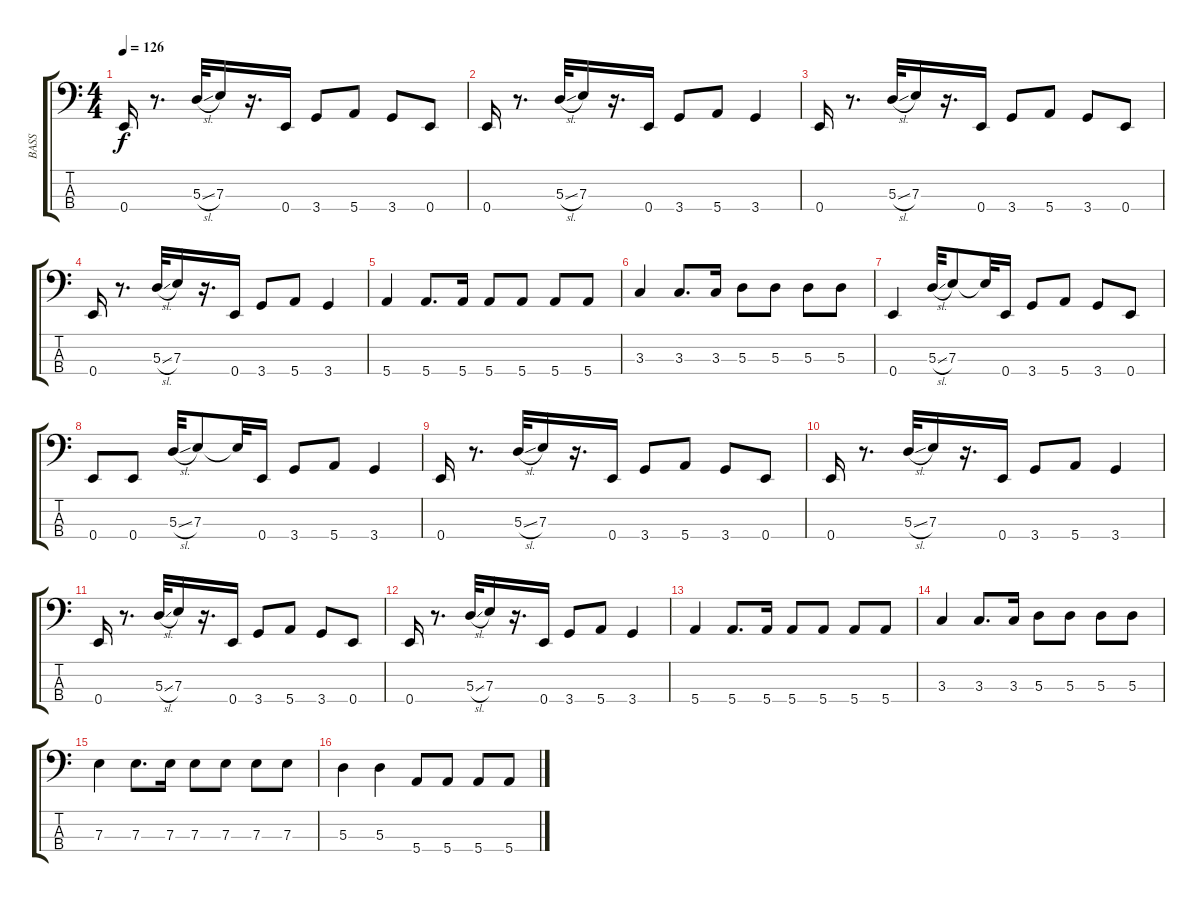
\track ("BASS" "BASS") {instrument electricbassfinger}
\staff {score tabs}
\tuning (G2 D2 A1 E1) {hide}
\ts (4 4)
\tempo 126
\clef f4
\ks c
0.4.16{dy f} r.8{d} 5.3{sl}.32 7.3.16 r.16{d} 0.4.16 3.4.8 5.4.8 3.4.8 0.4.8 |
0.4.16 r.8{d} 5.3{sl}.32 7.3.16 r.16{d} 0.4.16 3.4.8 5.4.8 3.4.4 |
0.4.16 r.8{d} 5.3{sl}.32 7.3.16 r.16{d} 0.4.16 3.4.8 5.4.8 3.4.8 0.4.8 |
0.4.16 r.8{d} 5.3{sl}.32 7.3.16 r.16{d} 0.4.16 3.4.8 5.4.8 3.4.4 |
5.4.4 5.4.8{d} 5.4.16 5.4.8 5.4.8 5.4.8 5.4.8 |
3.3.4 3.3.8{d} 3.3.16 5.3.8 5.3.8 5.3.8 5.3.8 |
0.4.4 5.3{sl}.32 7.3.8 7.3{t}.32 0.4.16 3.4.8 5.4.8 3.4.8 0.4.8 |
0.4.8 0.4.8 5.3{sl}.32 7.3.8 7.3{t}.32 0.4.16 3.4.8 5.4.8 3.4.4 |
0.4.16 r.8{d} 5.3{sl}.32 7.3.16 r.16{d} 0.4.16 3.4.8 5.4.8 3.4.8 0.4.8 |
0.4.16 r.8{d} 5.3{sl}.32 7.3.16 r.16{d} 0.4.16 3.4.8 5.4.8 3.4.4 |
0.4.16 r.8{d} 5.3{sl}.32 7.3.16 r.16{d} 0.4.16 3.4.8 5.4.8 3.4.8 0.4.8 |
0.4.16 r.8{d} 5.3{sl}.32 7.3.16 r.16{d} 0.4.16 3.4.8 5.4.8 3.4.4 |
5.4.4 5.4.8{d} 5.4.16 5.4.8 5.4.8 5.4.8 5.4.8 |
3.3.4 3.3.8{d} 3.3.16 5.3.8 5.3.8 5.3.8 5.3.8 |
7.3.4 7.3.8{d} 7.3.16 7.3.8 7.3.8 7.3.8 7.3.8 |
5.3.4 5.3.4 5.4.8 5.4.8 5.4.8 5.4.8
